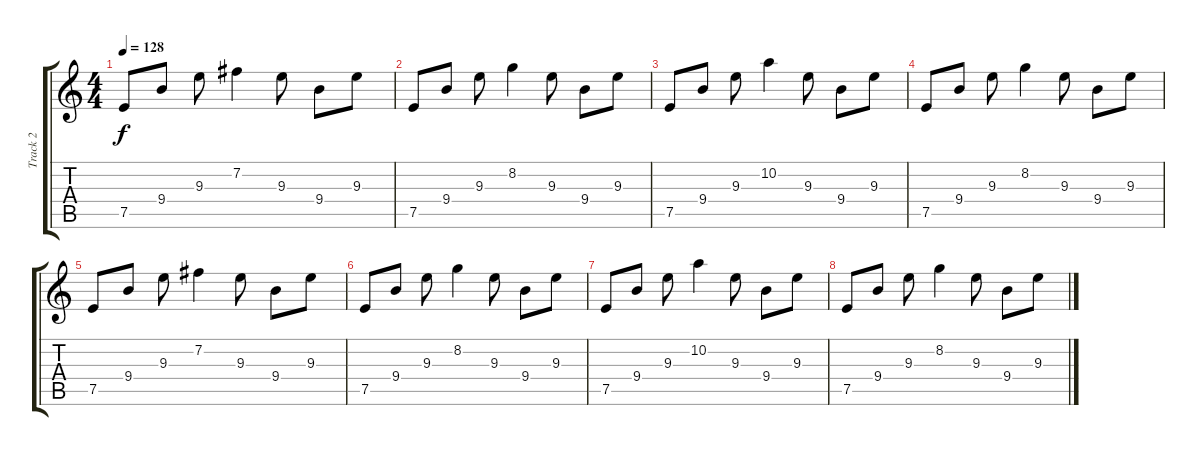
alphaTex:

\track ("Track 2" "Track 2") {instrument acousticguitarsteel}
\staff {score tabs}
\tuning (E4 B3 G3 D3 A2 E2) {hide}
\ts (4 4)
\tempo 128
\clef g2
\ks c
7.5.8{dy f} 9.4.8 9.3.8 7.2.4 9.3.8 9.4.8 9.3.8 |
7.5.8 9.4.8 9.3.8 8.2.4 9.3.8 9.4.8 9.3.8 |
7.5.8 9.4.8 9.3.8 10.2.4 9.3.8 9.4.8 9.3.8 |
7.5.8 9.4.8 9.3.8 8.2.4 9.3.8 9.4.8 9.3.8 |
7.5.8 9.4.8 9.3.8 7.2.4 9.3.8 9.4.8 9.3.8 |
7.5.8 9.4.8 9.3.8 8.2.4 9.3.8 9.4.8 9.3.8 |
7.5.8 9.4.8 9.3.8 10.2.4 9.3.8 9.4.8 9.3.8 |
7.5.8 9.4.8 9.3.8 8.2.4 9.3.8 9.4.8 9.3.8
